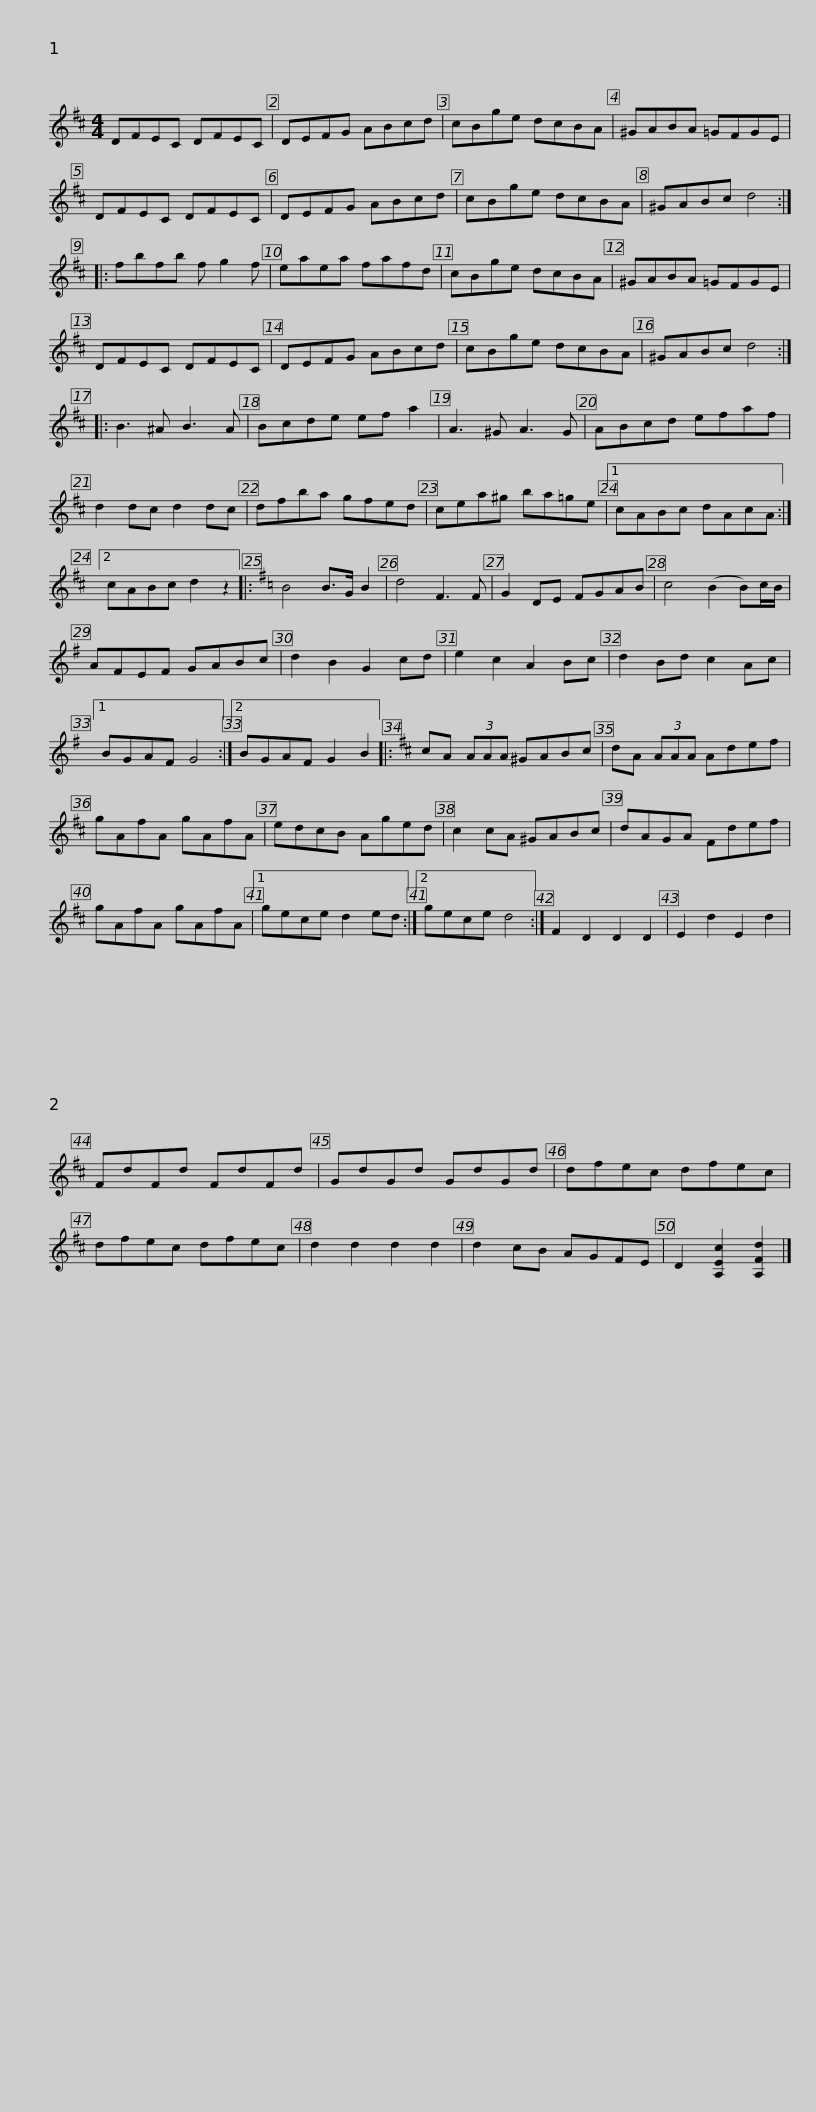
X:1
L:1/8
M:4/4
I:linebreak $
K:D
V:1 treble
V:1
 DFEC DFEC | DEFG ABcd | cBge dcBA | ^GABA =GFGE | DFEC DFEC |$ %5
 DEFG ABcd | cBge dcBA | ^GABc d4 :: fbfb f g2 f | eaea fafd | %10
 cBge dcBA |$ ^GABA =GFGE | DFEC DFEC | DEFG ABcd | cBge dcBA | %15
 ^GABc d4 ::$ B3 ^A B3 A | Bcde ef a2 | A3 ^G A3 G | ABcd efaf | %20
 d2 dc d2 dc | dfba gfed |$ cea^g ba=ge |1 cABc dAcA :|2 cABc d2 z2 |: %25
[K:G] B4 B>G B2 | d4 F3 F | G2 DE FGAB |$ c4 (B2 B)c/B/ | AFEF GABc | %30
 d2 B2 G2 cd | e2 c2 A2 Bc | d2 Bd c2 Ac |1 BGAF G4 :|2 BGAF G2 B2 |:$ %35
[K:D] cA (3AAA ^GABc | dA (3AAA Adef | gAfA gAfA | edcB Aged | c2 cA ^GABc |$ %40
 dAGA Fdef | gAfA gAfA |1 gece d2 ed :|2 gece d4 :| F2 D2 D2 D2 | %45
 E2 d2 E2 d2 |$ FdFd FdFd | GdGd GdGd | dfec dfec | dfec dfec | %50
 d2 d2 d2 d2 | d2 cB AGFE |$ D2 [A,Ec]2 [A,Fd]2 |] %53
